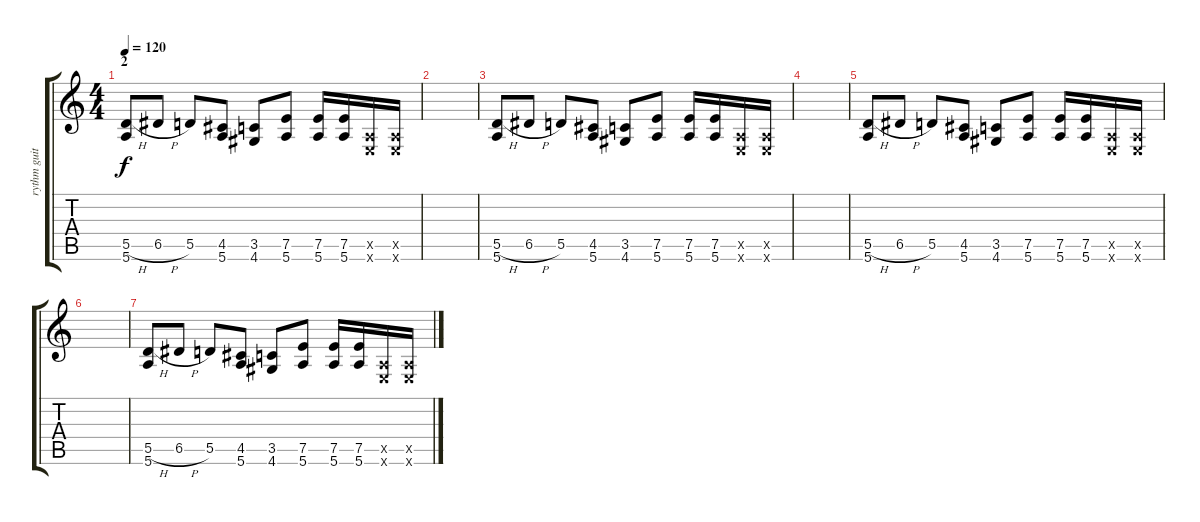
\track ("rythm guitar" "rythm guit") {instrument acousticguitarnylon}
\staff {score tabs}
\tuning (E4 B3 G3 D3 A2 E2) {hide}
\ts (4 4)
\section ("" "2")
\tempo 120
\clef g2
\ks c
(5.5{h} 5.6).8{dy f} 6.5{h}.8 5.5.8 (4.5 5.6).8 (3.5 4.6).8 (7.5 5.6).8 (7.5 5.6).16 (7.5 5.6).16 (0.5{x} 0.6{x}).16 (0.5{x} 0.6{x}).16 |
|
(5.5{h} 5.6).8 6.5{h}.8 5.5.8 (4.5 5.6).8 (3.5 4.6).8 (7.5 5.6).8 (7.5 5.6).16 (7.5 5.6).16 (0.5{x} 0.6{x}).16 (0.5{x} 0.6{x}).16 |
|
(5.5{h} 5.6).8 6.5{h}.8 5.5.8 (4.5 5.6).8 (3.5 4.6).8 (7.5 5.6).8 (7.5 5.6).16 (7.5 5.6).16 (0.5{x} 0.6{x}).16 (0.5{x} 0.6{x}).16 |
|
(5.5{h} 5.6).8 6.5{h}.8 5.5.8 (4.5 5.6).8 (3.5 4.6).8 (7.5 5.6).8 (7.5 5.6).16 (7.5 5.6).16 (0.5{x} 0.6{x}).16 (0.5{x} 0.6{x}).16
